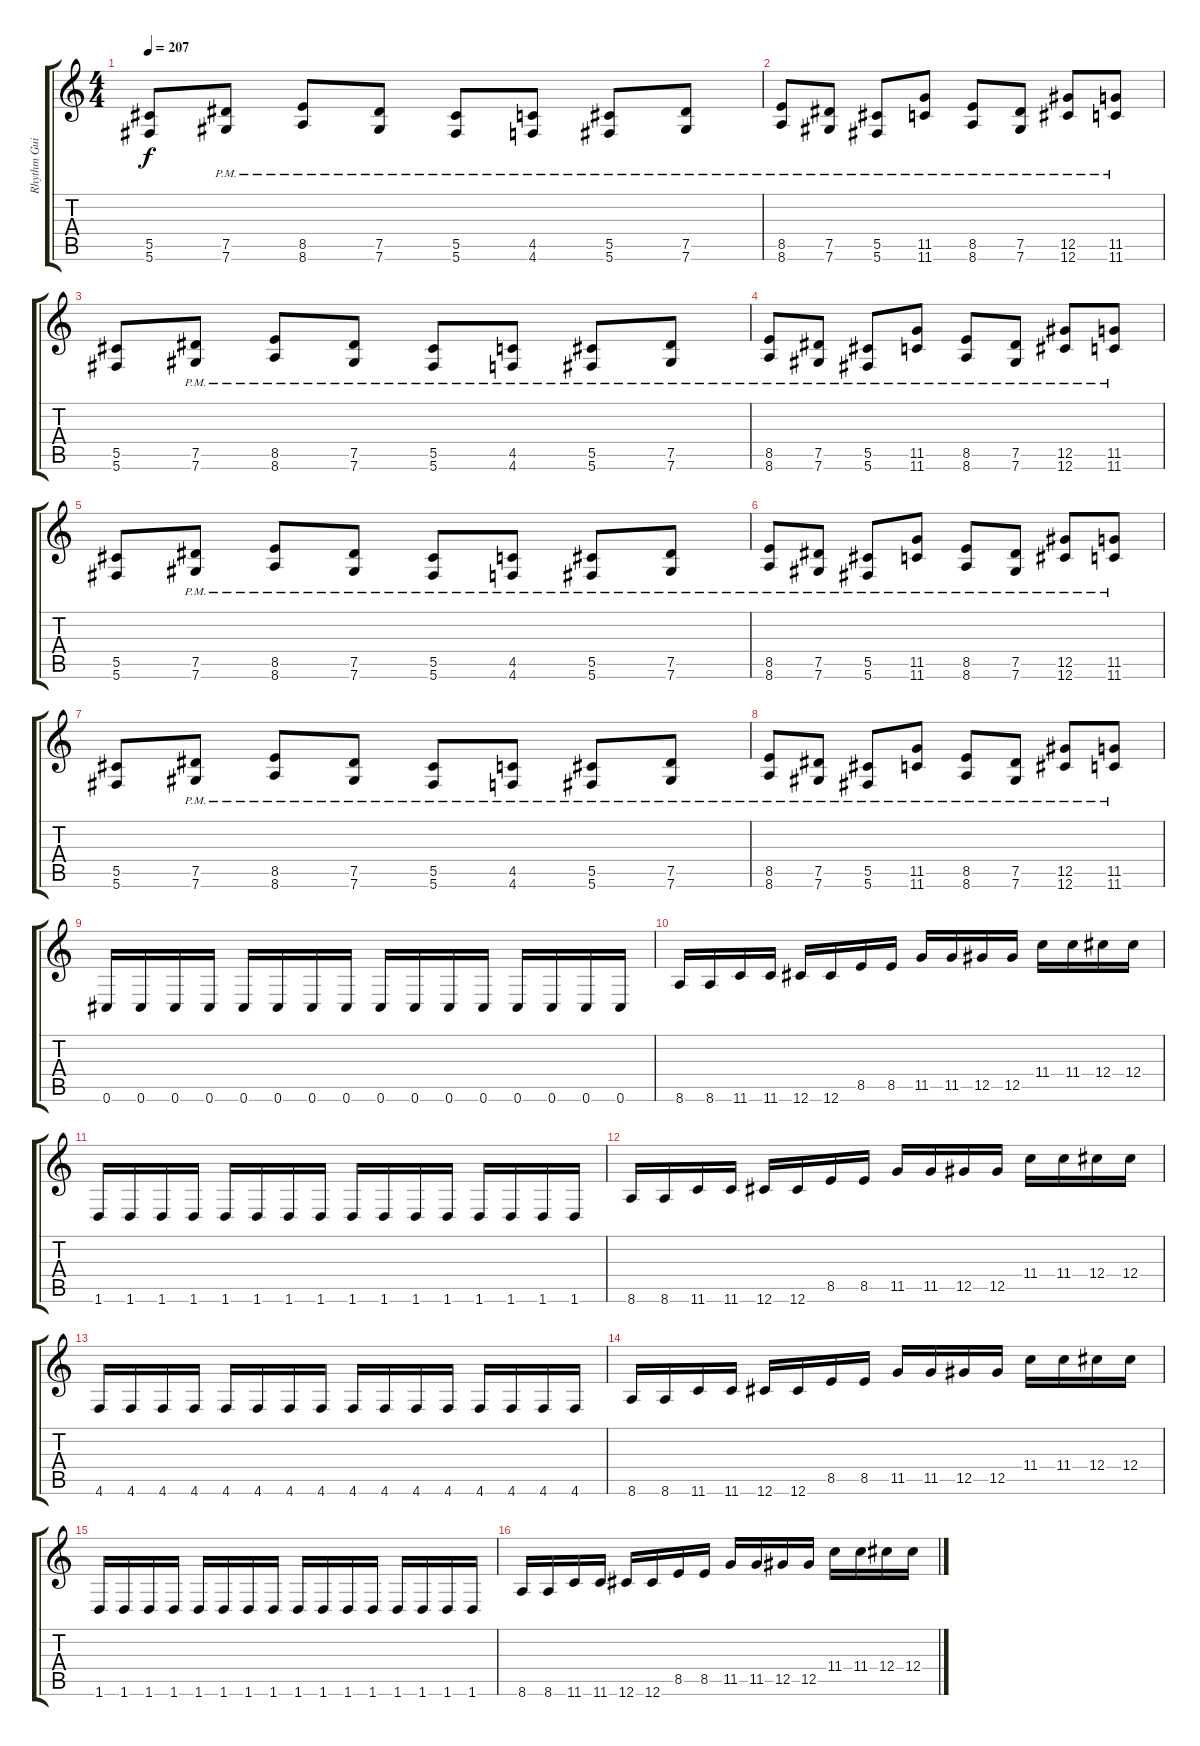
\track ("Rhythm Guitar" "Rhythm Gui") {instrument distortionguitar}
\staff {score tabs}
\tuning (Eb4 Bb3 Gb3 Db3 Ab2 Db2) {hide}
\ts (4 4)
\tempo 207
\clef g2
\ks c
(5.5 5.6).8{dy f} (7.5{pm} 7.6{pm}).8 (8.5{pm} 8.6{pm}).8 (7.5{pm} 7.6{pm}).8 (5.5{pm} 5.6{pm}).8 (4.5{pm} 4.6{pm}).8 (5.5{pm} 5.6{pm}).8 (7.5{pm} 7.6{pm}).8 |
(8.5{pm} 8.6{pm}).8 (7.5{pm} 7.6{pm}).8 (5.5{pm} 5.6{pm}).8 (11.5{pm} 11.6{pm}).8 (8.5{pm} 8.6{pm}).8 (7.5{pm} 7.6{pm}).8 (12.5{pm} 12.6{pm}).8 (11.5{pm} 11.6{pm}).8 |
(5.5 5.6).8 (7.5{pm} 7.6{pm}).8 (8.5{pm} 8.6{pm}).8 (7.5{pm} 7.6{pm}).8 (5.5{pm} 5.6{pm}).8 (4.5{pm} 4.6{pm}).8 (5.5{pm} 5.6{pm}).8 (7.5{pm} 7.6{pm}).8 |
(8.5{pm} 8.6{pm}).8 (7.5{pm} 7.6{pm}).8 (5.5{pm} 5.6{pm}).8 (11.5{pm} 11.6{pm}).8 (8.5{pm} 8.6{pm}).8 (7.5{pm} 7.6{pm}).8 (12.5{pm} 12.6{pm}).8 (11.5{pm} 11.6{pm}).8 |
(5.5 5.6).8 (7.5{pm} 7.6{pm}).8 (8.5{pm} 8.6{pm}).8 (7.5{pm} 7.6{pm}).8 (5.5{pm} 5.6{pm}).8 (4.5{pm} 4.6{pm}).8 (5.5{pm} 5.6{pm}).8 (7.5{pm} 7.6{pm}).8 |
(8.5{pm} 8.6{pm}).8 (7.5{pm} 7.6{pm}).8 (5.5{pm} 5.6{pm}).8 (11.5{pm} 11.6{pm}).8 (8.5{pm} 8.6{pm}).8 (7.5{pm} 7.6{pm}).8 (12.5{pm} 12.6{pm}).8 (11.5{pm} 11.6{pm}).8 |
(5.5 5.6).8 (7.5{pm} 7.6{pm}).8 (8.5{pm} 8.6{pm}).8 (7.5{pm} 7.6{pm}).8 (5.5{pm} 5.6{pm}).8 (4.5{pm} 4.6{pm}).8 (5.5{pm} 5.6{pm}).8 (7.5{pm} 7.6{pm}).8 |
(8.5{pm} 8.6{pm}).8 (7.5{pm} 7.6{pm}).8 (5.5{pm} 5.6{pm}).8 (11.5{pm} 11.6{pm}).8 (8.5{pm} 8.6{pm}).8 (7.5{pm} 7.6{pm}).8 (12.5{pm} 12.6{pm}).8 (11.5{pm} 11.6{pm}).8 |
0.6.16 0.6.16 0.6.16 0.6.16 0.6.16 0.6.16 0.6.16 0.6.16 0.6.16 0.6.16 0.6.16 0.6.16 0.6.16 0.6.16 0.6.16 0.6.16 |
8.6.16 8.6.16 11.6.16 11.6.16 12.6.16 12.6.16 8.5.16 8.5.16 11.5.16 11.5.16 12.5.16 12.5.16 11.4.16 11.4.16 12.4.16 12.4.16 |
1.6.16 1.6.16 1.6.16 1.6.16 1.6.16 1.6.16 1.6.16 1.6.16 1.6.16 1.6.16 1.6.16 1.6.16 1.6.16 1.6.16 1.6.16 1.6.16 |
8.6.16 8.6.16 11.6.16 11.6.16 12.6.16 12.6.16 8.5.16 8.5.16 11.5.16 11.5.16 12.5.16 12.5.16 11.4.16 11.4.16 12.4.16 12.4.16 |
4.6.16 4.6.16 4.6.16 4.6.16 4.6.16 4.6.16 4.6.16 4.6.16 4.6.16 4.6.16 4.6.16 4.6.16 4.6.16 4.6.16 4.6.16 4.6.16 |
8.6.16 8.6.16 11.6.16 11.6.16 12.6.16 12.6.16 8.5.16 8.5.16 11.5.16 11.5.16 12.5.16 12.5.16 11.4.16 11.4.16 12.4.16 12.4.16 |
1.6.16 1.6.16 1.6.16 1.6.16 1.6.16 1.6.16 1.6.16 1.6.16 1.6.16 1.6.16 1.6.16 1.6.16 1.6.16 1.6.16 1.6.16 1.6.16 |
8.6.16 8.6.16 11.6.16 11.6.16 12.6.16 12.6.16 8.5.16 8.5.16 11.5.16 11.5.16 12.5.16 12.5.16 11.4.16 11.4.16 12.4.16 12.4.16
